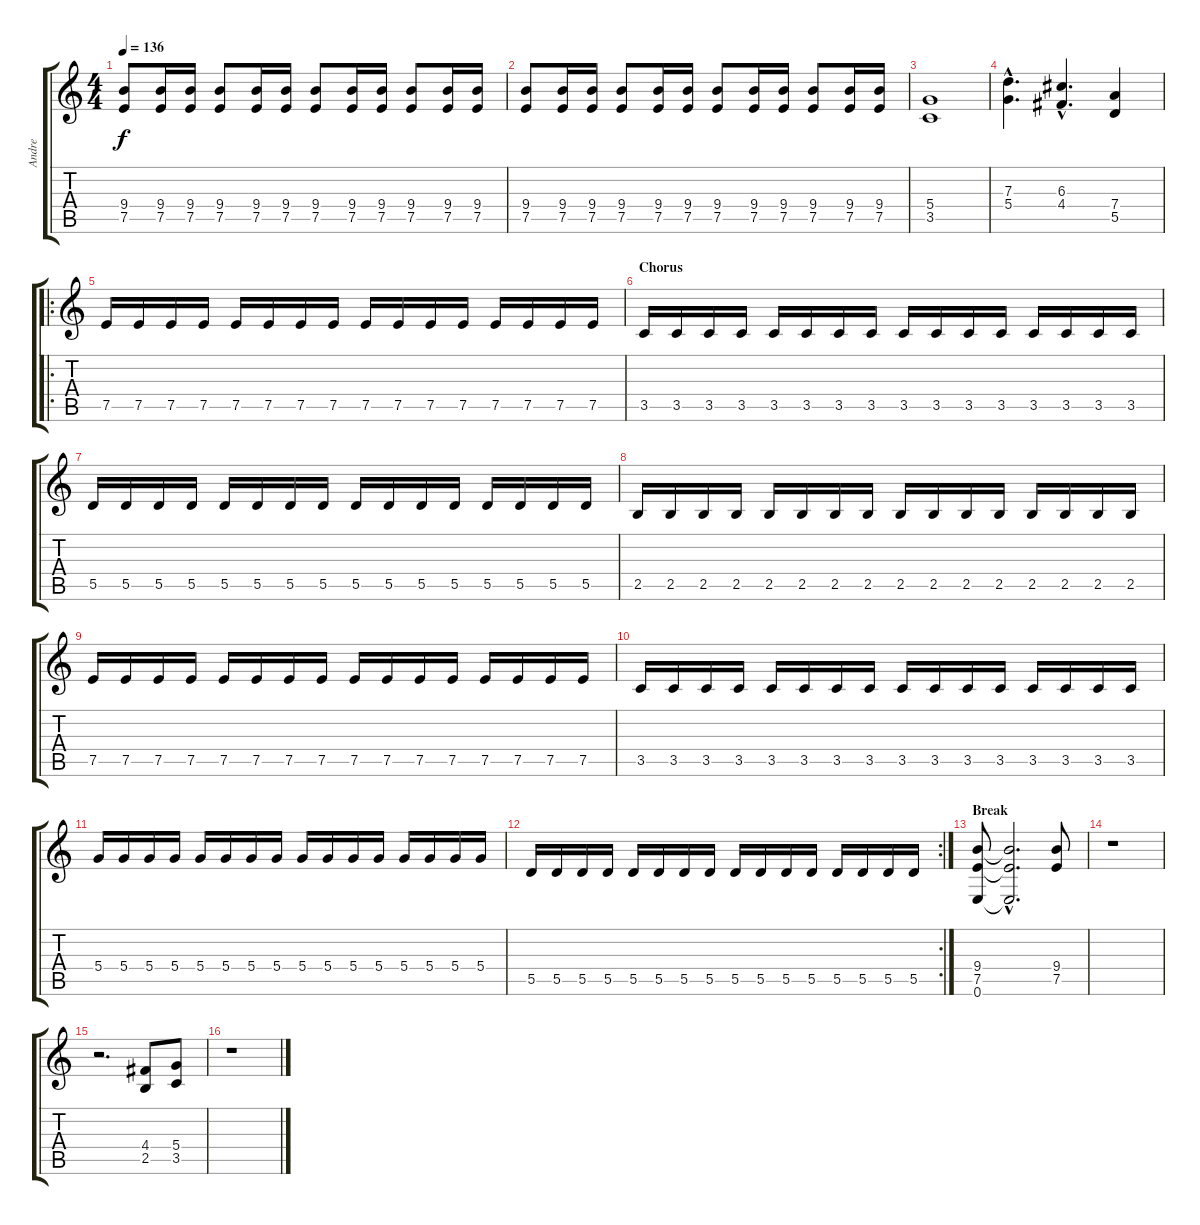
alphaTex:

\track ("Andre" "Andre") {instrument overdrivenguitar}
\staff {score tabs}
\tuning (E4 B3 G3 D3 A2 E2) {hide}
\ts (4 4)
\tempo 136
\clef g2
\ks c
(9.4 7.5).8{dy f} (9.4 7.5).16 (9.4 7.5).16 (9.4 7.5).8 (9.4 7.5).16 (9.4 7.5).16 (9.4 7.5).8 (9.4 7.5).16 (9.4 7.5).16 (9.4 7.5).8 (9.4 7.5).16 (9.4 7.5).16 |
(9.4 7.5).8 (9.4 7.5).16 (9.4 7.5).16 (9.4 7.5).8 (9.4 7.5).16 (9.4 7.5).16 (9.4 7.5).8 (9.4 7.5).16 (9.4 7.5).16 (9.4 7.5).8 (9.4 7.5).16 (9.4 7.5).16 |
(5.4 3.5).1 |
(7.3{hac} 5.4{hac}).4{d} (6.3{hac} 4.4{hac}).4{d} (7.4 5.5).4 |
\ro
7.5.16 7.5.16 7.5.16 7.5.16 7.5.16 7.5.16 7.5.16 7.5.16 7.5.16 7.5.16 7.5.16 7.5.16 7.5.16 7.5.16 7.5.16 7.5.16 |
\section ("" "Chorus")
3.5.16 3.5.16 3.5.16 3.5.16 3.5.16 3.5.16 3.5.16 3.5.16 3.5.16 3.5.16 3.5.16 3.5.16 3.5.16 3.5.16 3.5.16 3.5.16 |
5.5.16 5.5.16 5.5.16 5.5.16 5.5.16 5.5.16 5.5.16 5.5.16 5.5.16 5.5.16 5.5.16 5.5.16 5.5.16 5.5.16 5.5.16 5.5.16 |
2.5.16 2.5.16 2.5.16 2.5.16 2.5.16 2.5.16 2.5.16 2.5.16 2.5.16 2.5.16 2.5.16 2.5.16 2.5.16 2.5.16 2.5.16 2.5.16 |
7.5.16 7.5.16 7.5.16 7.5.16 7.5.16 7.5.16 7.5.16 7.5.16 7.5.16 7.5.16 7.5.16 7.5.16 7.5.16 7.5.16 7.5.16 7.5.16 |
3.5.16 3.5.16 3.5.16 3.5.16 3.5.16 3.5.16 3.5.16 3.5.16 3.5.16 3.5.16 3.5.16 3.5.16 3.5.16 3.5.16 3.5.16 3.5.16 |
5.4.16 5.4.16 5.4.16 5.4.16 5.4.16 5.4.16 5.4.16 5.4.16 5.4.16 5.4.16 5.4.16 5.4.16 5.4.16 5.4.16 5.4.16 5.4.16 |
\rc 2
5.5.16 5.5.16 5.5.16 5.5.16 5.5.16 5.5.16 5.5.16 5.5.16 5.5.16 5.5.16 5.5.16 5.5.16 5.5.16 5.5.16 5.5.16 5.5.16 |
\section ("" "Break")
(9.4 7.5 0.6).8 (9.4{hac t} 7.5{hac t} 0.6{hac t}).2{d} (9.4 7.5).8 |
r.1 |
r.2{d} (4.4 2.5).8 (5.4 3.5).8 |
r.1
